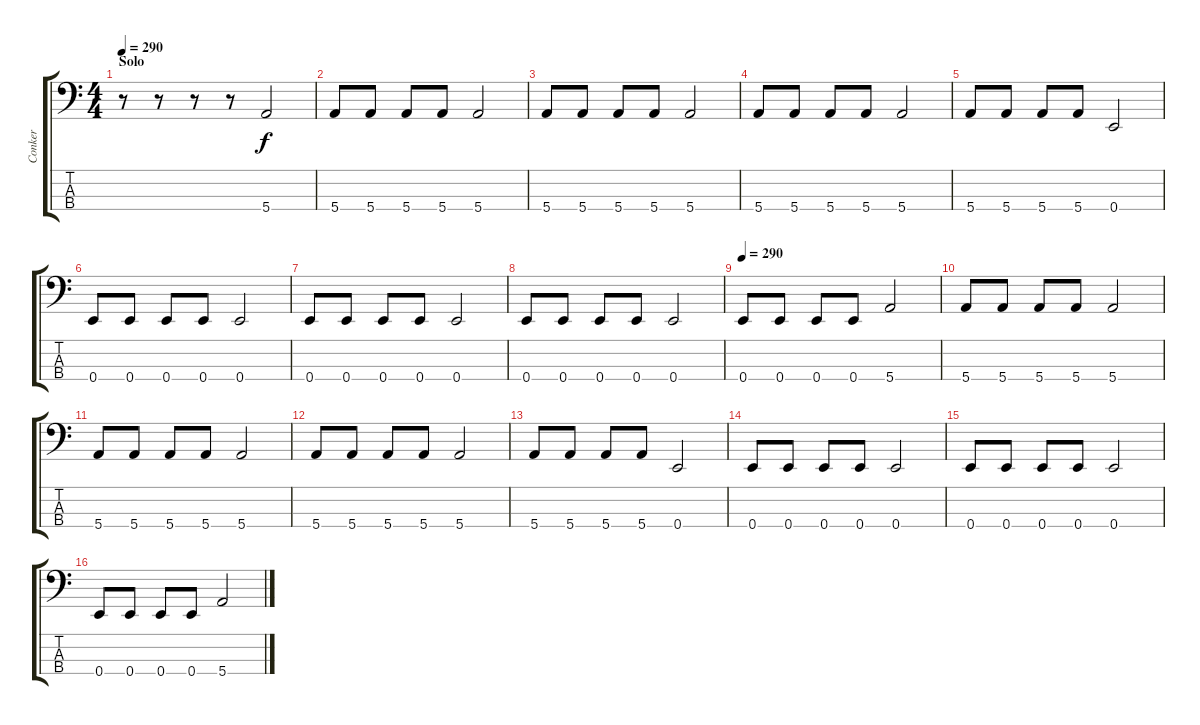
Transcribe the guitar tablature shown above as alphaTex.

\track ("Conker" "Conker") {instrument electricbassfinger}
\staff {score tabs}
\tuning (G2 D2 A1 E1) {hide}
\ts (4 4)
\section ("" "Solo")
\tempo 290
\clef f4
\ks c
r.8{dy f} r.8 r.8 r.8 5.4.2 |
5.4.8 5.4.8 5.4.8 5.4.8 5.4.2 |
5.4.8 5.4.8 5.4.8 5.4.8 5.4.2 |
5.4.8 5.4.8 5.4.8 5.4.8 5.4.2 |
5.4.8 5.4.8 5.4.8 5.4.8 0.4.2 |
0.4.8 0.4.8 0.4.8 0.4.8 0.4.2 |
0.4.8 0.4.8 0.4.8 0.4.8 0.4.2 |
0.4.8 0.4.8 0.4.8 0.4.8 0.4.2 |
\tempo 290
0.4.8 0.4.8 0.4.8 0.4.8 5.4.2 |
5.4.8 5.4.8 5.4.8 5.4.8 5.4.2 |
5.4.8 5.4.8 5.4.8 5.4.8 5.4.2 |
5.4.8 5.4.8 5.4.8 5.4.8 5.4.2 |
5.4.8 5.4.8 5.4.8 5.4.8 0.4.2 |
0.4.8 0.4.8 0.4.8 0.4.8 0.4.2 |
0.4.8 0.4.8 0.4.8 0.4.8 0.4.2 |
0.4.8 0.4.8 0.4.8 0.4.8 5.4.2
